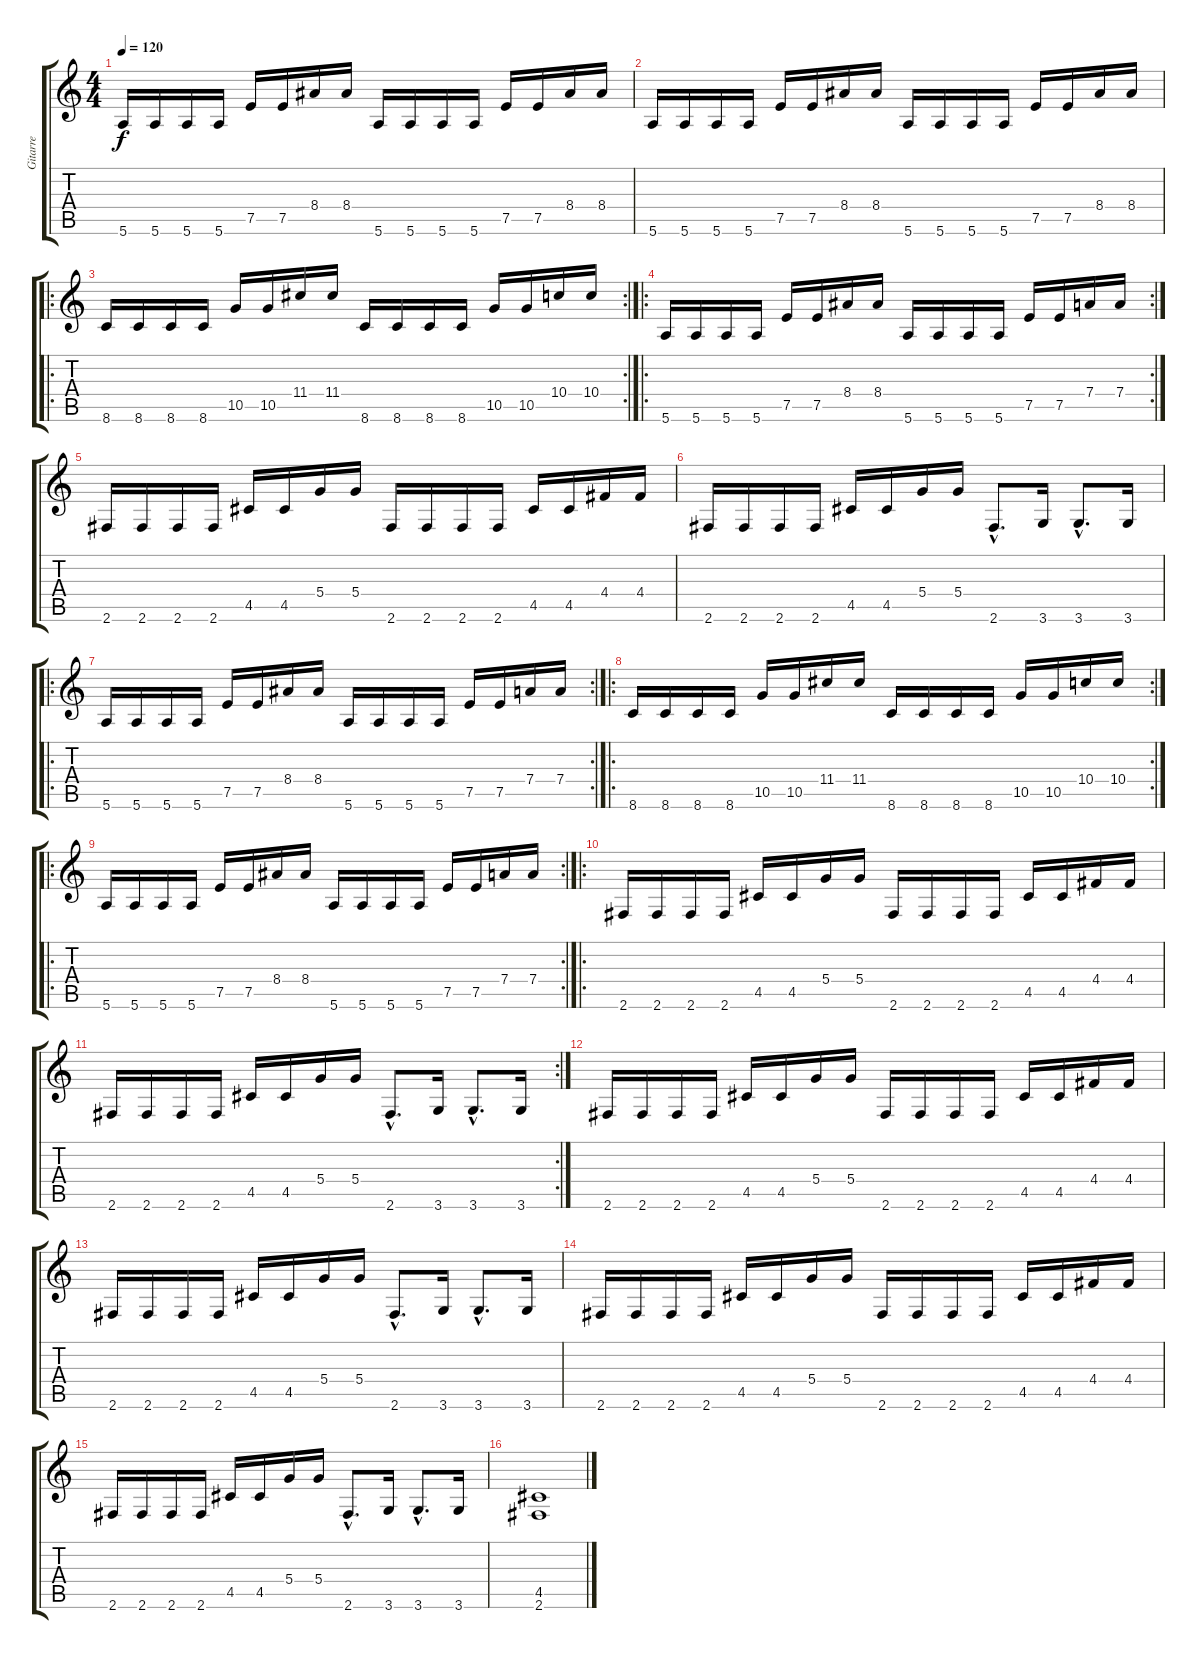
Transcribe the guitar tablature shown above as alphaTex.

\track ("Gitarre" "Gitarre") {instrument distortionguitar}
\staff {score tabs}
\tuning (E4 B3 G3 D3 A2 E2) {hide}
\ts (4 4)
\tempo 120
\clef g2
\ks c
5.6.16{dy f} 5.6.16 5.6.16 5.6.16 7.5.16 7.5.16 8.4.16 8.4.16 5.6.16 5.6.16 5.6.16 5.6.16 7.5.16 7.5.16 8.4.16 8.4.16 |
5.6.16 5.6.16 5.6.16 5.6.16 7.5.16 7.5.16 8.4.16 8.4.16 5.6.16 5.6.16 5.6.16 5.6.16 7.5.16 7.5.16 8.4.16 8.4.16 |
\ro
\rc 2
8.6.16 8.6.16 8.6.16 8.6.16 10.5.16 10.5.16 11.4.16 11.4.16 8.6.16 8.6.16 8.6.16 8.6.16 10.5.16 10.5.16 10.4.16 10.4.16 |
\ro
\rc 2
5.6.16 5.6.16 5.6.16 5.6.16 7.5.16 7.5.16 8.4.16 8.4.16 5.6.16 5.6.16 5.6.16 5.6.16 7.5.16 7.5.16 7.4.16 7.4.16 |
2.6.16 2.6.16 2.6.16 2.6.16 4.5.16 4.5.16 5.4.16 5.4.16 2.6.16 2.6.16 2.6.16 2.6.16 4.5.16 4.5.16 4.4.16 4.4.16 |
2.6.16 2.6.16 2.6.16 2.6.16 4.5.16 4.5.16 5.4.16 5.4.16 2.6{hac}.8{d} 3.6.16 3.6{hac}.8{d} 3.6.16 |
\ro
\rc 2
5.6.16 5.6.16 5.6.16 5.6.16 7.5.16 7.5.16 8.4.16 8.4.16 5.6.16 5.6.16 5.6.16 5.6.16 7.5.16 7.5.16 7.4.16 7.4.16 |
\ro
\rc 2
8.6.16 8.6.16 8.6.16 8.6.16 10.5.16 10.5.16 11.4.16 11.4.16 8.6.16 8.6.16 8.6.16 8.6.16 10.5.16 10.5.16 10.4.16 10.4.16 |
\ro
\rc 2
5.6.16 5.6.16 5.6.16 5.6.16 7.5.16 7.5.16 8.4.16 8.4.16 5.6.16 5.6.16 5.6.16 5.6.16 7.5.16 7.5.16 7.4.16 7.4.16 |
\ro
2.6.16 2.6.16 2.6.16 2.6.16 4.5.16 4.5.16 5.4.16 5.4.16 2.6.16 2.6.16 2.6.16 2.6.16 4.5.16 4.5.16 4.4.16 4.4.16 |
\rc 2
2.6.16 2.6.16 2.6.16 2.6.16 4.5.16 4.5.16 5.4.16 5.4.16 2.6{hac}.8{d} 3.6.16 3.6{hac}.8{d} 3.6.16 |
2.6.16 2.6.16 2.6.16 2.6.16 4.5.16 4.5.16 5.4.16 5.4.16 2.6.16 2.6.16 2.6.16 2.6.16 4.5.16 4.5.16 4.4.16 4.4.16 |
2.6.16 2.6.16 2.6.16 2.6.16 4.5.16 4.5.16 5.4.16 5.4.16 2.6{hac}.8{d} 3.6.16 3.6{hac}.8{d} 3.6.16 |
2.6.16 2.6.16 2.6.16 2.6.16 4.5.16 4.5.16 5.4.16 5.4.16 2.6.16 2.6.16 2.6.16 2.6.16 4.5.16 4.5.16 4.4.16 4.4.16 |
2.6.16 2.6.16 2.6.16 2.6.16 4.5.16 4.5.16 5.4.16 5.4.16 2.6{hac}.8{d} 3.6.16 3.6{hac}.8{d} 3.6.16 |
(4.5 2.6).1
